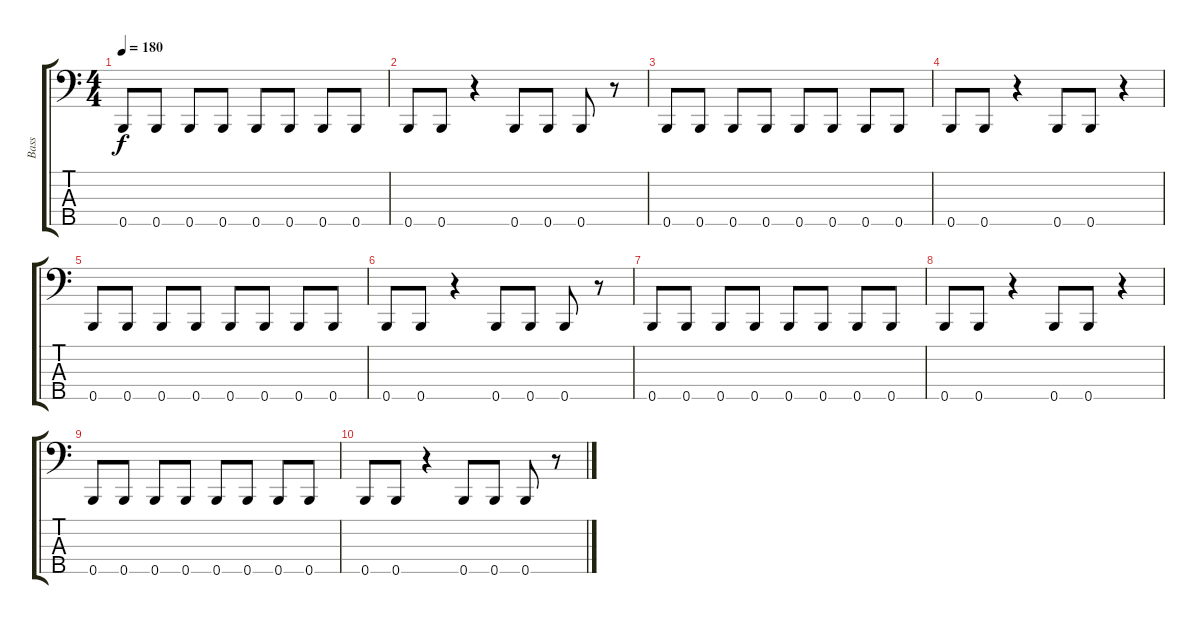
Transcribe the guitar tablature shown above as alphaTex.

\track ("Bass" "Bass") {instrument electricbassfinger}
\staff {score tabs}
\tuning (G2 D2 A1 E1 B0) {hide}
\ts (4 4)
\tempo 180
\clef f4
\ks c
0.5.8{dy f} 0.5.8 0.5.8 0.5.8 0.5.8 0.5.8 0.5.8 0.5.8 |
0.5.8 0.5.8 r.4 0.5.8 0.5.8 0.5.8 r.8 |
0.5.8 0.5.8 0.5.8 0.5.8 0.5.8 0.5.8 0.5.8 0.5.8 |
0.5.8 0.5.8 r.4 0.5.8 0.5.8 r.4 |
0.5.8 0.5.8 0.5.8 0.5.8 0.5.8 0.5.8 0.5.8 0.5.8 |
0.5.8 0.5.8 r.4 0.5.8 0.5.8 0.5.8 r.8 |
0.5.8 0.5.8 0.5.8 0.5.8 0.5.8 0.5.8 0.5.8 0.5.8 |
0.5.8 0.5.8 r.4 0.5.8 0.5.8 r.4 |
0.5.8 0.5.8 0.5.8 0.5.8 0.5.8 0.5.8 0.5.8 0.5.8 |
0.5.8 0.5.8 r.4 0.5.8 0.5.8 0.5.8 r.8
